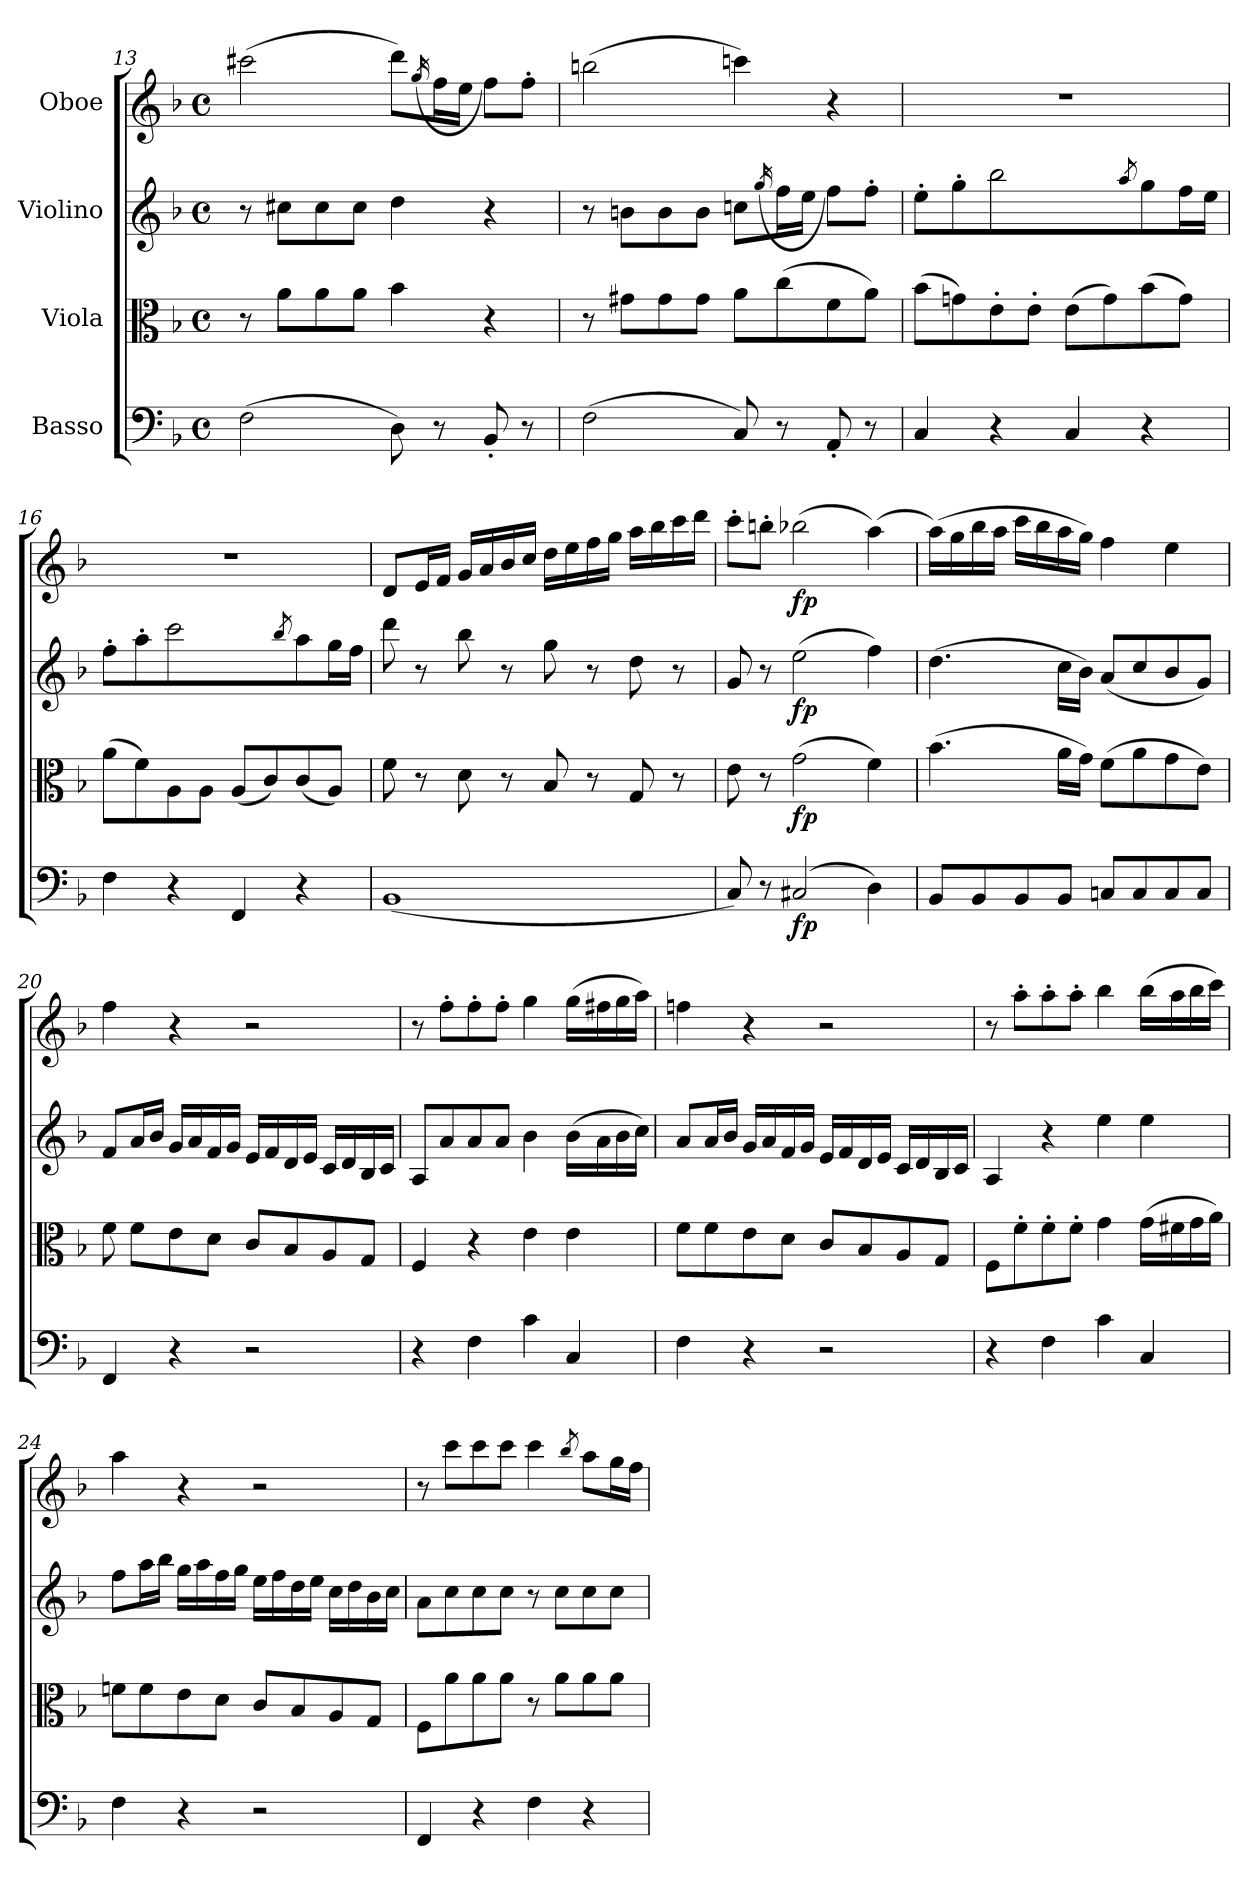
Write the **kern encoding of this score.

**kern	**dynam	**kern	**dynam	**kern	**dynam	**kern	**dynam
*part4	*part4	*part3	*part3	*part2	*part2	*part1	*part1
*staff4	*staff4	*staff3	*staff3	*staff2	*staff2	*staff1	*staff1
*I"Basso	*	*I"Viola	*	*I"Violino	*	*I"Oboe	*
*clefF4	*	*clefC3	*	*clefG2	*	*clefG2	*
*k[b-]	*	*k[b-]	*	*k[b-]	*	*k[b-]	*
*F:	*	*F:	*	*F:	*	*F:	*
*M4/4	*	*M4/4	*	*M4/4	*	*M4/4	*
*met(c)	*	*met(c)	*	*met(c)	*	*met(c)	*
=13	=13	=13	=13	=13	=13	=13	=13
(2Fi\	.	8r	.	8r	.	(2ccc#Xi\	.
.	.	8ai\L	.	8cc#Xi\L	.	.	.
.	.	8ai\	.	8cc#i\	.	.	.
.	.	8ai\J	.	8cc#i\J	.	.	.
8Di\L)	.	4b-i\	.	4ddi\	.	8dddi\L)	.
.	.	.	.	.	.	(16qggi/	.
8r	.	.	.	.	.	16ffi\	.
.	.	.	.	.	.	16eei\J	.
8BB-'i/L	.	4r	.	4r	.	8ffi\L)	.
8r	.	.	.	.	.	8ff'i\J	.
=14	=14	=14	=14	=14	=14	=14	=14
(2Fi\	.	8r	.	8r	.	(2bbni\	.
.	.	8g#Xi\L	.	8bni\L	.	.	.
.	.	8g#i\	.	8bi\	.	.	.
.	.	8g#i\J	.	8bi\J	.	.	.
8Ci/L)	.	8ai\L	.	8ccni\L	.	4cccni\)	.
.	.	.	.	(16qggi/	.	.	.
8r	.	(8cci\	.	16ffi\	.	.	.
.	.	.	.	16eei\J	.	.	.
8AA'i/L	.	8fi\	.	8ffi\L)	.	4r	.
8r	.	8ai\J)	.	8ff'i\J	.	.	.
=15	=15	=15	=15	=15	=15	=15	=15
4Ci/	.	(8b-i\L	.	8ee'i\L	.	1r	.
.	.	8gni\)	.	8gg'i\J	.	.	.
4r	.	8e'i\	.	2bb-i\	.	.	.
.	.	8e'i\J	.	.	.	.	.
4Ci/	.	(8ei\L	.	.	.	.	.
.	.	8gi\)	.	.	.	.	.
.	.	.	.	8qaai/L	.	.	.
4r	.	(8b-i\	.	8ggi\	.	.	.
.	.	8gi\J)	.	16ffi\	.	.	.
.	.	.	.	16eei\J	.	.	.
=16	=16	=16	=16	=16	=16	=16	=16
4Fi\	.	(8ai\L	.	8ff'i\L	.	1r	.
.	.	8fi\)	.	8aa'i\J	.	.	.
4r	.	8Ai\	.	2ccci\	.	.	.
.	.	8Ai\J	.	.	.	.	.
4FFi/	.	(8Ai/L	.	.	.	.	.
.	.	8ci/)	.	.	.	.	.
.	.	.	.	8qbb-i/L	.	.	.
4r	.	(8ci/	.	8aai\	.	.	.
.	.	8Ai/J)	.	16ggi\	.	.	.
.	.	.	.	16ffi\J	.	.	.
!!LO:LB:g=z
=17	=17	=17	=17	=17	=17	=17	=17
(1BB-i/	.	8fi\L	.	8dddi\L	.	8di/L	.
.	.	8r	.	8r	.	16ei/	.
.	.	.	.	.	.	16fi/J	.
.	.	8di\L	.	8bb-i\L	.	16gi/L	.
.	.	.	.	.	.	16ai/	.
.	.	8r	.	8r	.	16b-i/	.
.	.	.	.	.	.	16cci/J	.
.	.	8B-i/L	.	8ggi\L	.	16ddi\L	.
.	.	.	.	.	.	16eei\	.
.	.	8r	.	8r	.	16ffi\	.
.	.	.	.	.	.	16ggi\J	.
.	.	8Gi/L	.	8ddi\L	.	16aai\L	.
.	.	.	.	.	.	16bb-i\	.
.	.	8r	.	8r	.	16ccci\	.
.	.	.	.	.	.	16dddi\J	.
=18	=18	=18	=18	=18	=18	=18	=18
8Ci/L)	.	8ei\L	.	8gi/L	.	8ccc'i\L	.
8r	.	8r	.	8r	.	8bbn'i\J	.
(2C#Xi/	fp	(2gi\	fp	(2eei\	fp	(2bb-Xi\	fp
4Di\)	.	4fi\)	.	4ffi\)	.	(4aai\)	.
=19	=19	=19	=19	=19	=19	=19	=19
8BB-i/L	.	(4.b-i\	.	(4.ddi\	.	(16aai\L)	.
.	.	.	.	.	.	16ggi\	.
8BB-i/	.	.	.	.	.	16bb-i\	.
.	.	.	.	.	.	16aai\J	.
8BB-i/	.	.	.	.	.	16ccci\L	.
.	.	.	.	.	.	16bb-i\	.
8BB-i/J	.	16ai\L	.	16cci\L	.	16aai\	.
.	.	16gi\J)	.	16b-i\J)	.	16ggi\J)	.
8Cni/L	.	(8fi\L	.	(8ai/L	.	4ffi\	.
8Ci/	.	8ai\	.	8cci/	.	.	.
8Ci/	.	8gi\	.	8b-i/	.	4eei\	.
8Ci/J	.	8ei\J)	.	8gi/J)	.	.	.
=20	=20	=20	=20	=20	=20	=20	=20
4FFi/	.	8fi\	.	8fi/L	.	4ffi\	.
.	.	8fi\L	.	16ai/	.	.	.
.	.	.	.	16b-i/J	.	.	.
4r	.	8ei\	.	16gi/L	.	4r	.
.	.	.	.	16ai/	.	.	.
.	.	8di\J	.	16fi/	.	.	.
.	.	.	.	16gi/J	.	.	.
2r	.	8ci/L	.	16ei/L	.	2r	.
.	.	.	.	16fi/	.	.	.
.	.	8B-i/	.	16di/	.	.	.
.	.	.	.	16ei/J	.	.	.
.	.	8Ai/	.	16ci/L	.	.	.
.	.	.	.	16di/	.	.	.
.	.	8Gi/J	.	16B-i/	.	.	.
.	.	.	.	16ci/J	.	.	.
=21	=21	=21	=21	=21	=21	=21	=21
4r	.	4Fi/	.	8Ai/L	.	8r	.
.	.	.	.	8ai/	.	8ff'i\L	.
4Fi\	.	4r	.	8ai/	.	8ff'i\	.
.	.	.	.	8ai/J	.	8ff'i\J	.
4ci\	.	4ei\	.	4b-i\	.	4ggi\	.
4Ci/	.	4ei\	.	(16b-i\L	.	(16ggi\L	.
.	.	.	.	16ai\	.	16ff#Xi\	.
.	.	.	.	16b-i\	.	16ggi\	.
.	.	.	.	16cci\J)	.	16aai\J)	.
!!LO:LB:g=z
=22	=22	=22	=22	=22	=22	=22	=22
4Fi\	.	8fi\L	.	8ai/L	.	4ffni\	.
.	.	8fi\	.	16ai/	.	.	.
.	.	.	.	16b-i/J	.	.	.
4r	.	8ei\	.	16gi/L	.	4r	.
.	.	.	.	16ai/	.	.	.
.	.	8di\J	.	16fi/	.	.	.
.	.	.	.	16gi/J	.	.	.
2r	.	8ci/L	.	16ei/L	.	2r	.
.	.	.	.	16fi/	.	.	.
.	.	8B-i/	.	16di/	.	.	.
.	.	.	.	16ei/J	.	.	.
.	.	8Ai/	.	16ci/L	.	.	.
.	.	.	.	16di/	.	.	.
.	.	8Gi/J	.	16B-i/	.	.	.
.	.	.	.	16ci/J	.	.	.
=23	=23	=23	=23	=23	=23	=23	=23
4r	.	8Fi\L	.	4Ai/	.	8r	.
.	.	8f'i\	.	.	.	8aa'i\L	.
4Fi\	.	8f'i\	.	4r	.	8aa'i\	.
.	.	8f'i\J	.	.	.	8aa'i\J	.
4ci\	.	4gi\	.	4eei\	.	4bb-i\	.
4Ci/	.	(16gi\L	.	4eei\	.	(16bb-i\L	.
.	.	16f#Xi\	.	.	.	16aai\	.
.	.	16gi\	.	.	.	16bb-i\	.
.	.	16ai\J)	.	.	.	16ccci\J)	.
=24	=24	=24	=24	=24	=24	=24	=24
4Fi\	.	8fni\L	.	8ffi\L	.	4aai\	.
.	.	8fi\	.	16aai\	.	.	.
.	.	.	.	16bb-i\J	.	.	.
4r	.	8ei\	.	16ggi\L	.	4r	.
.	.	.	.	16aai\	.	.	.
.	.	8di\J	.	16ffi\	.	.	.
.	.	.	.	16ggi\J	.	.	.
2r	.	8ci/L	.	16eei\L	.	2r	.
.	.	.	.	16ffi\	.	.	.
.	.	8B-i/	.	16ddi\	.	.	.
.	.	.	.	16eei\J	.	.	.
.	.	8Ai/	.	16cci\L	.	.	.
.	.	.	.	16ddi\	.	.	.
.	.	8Gi/J	.	16b-i\	.	.	.
.	.	.	.	16cci\J	.	.	.
=25	=25	=25	=25	=25	=25	=25	=25
4FFi/	.	8Fi\L	.	8ai\L	.	8r	.
.	.	8ai\	.	8cci\	.	8ccci\L	.
4r	.	8ai\	.	8cci\	.	8ccci\	.
.	.	8ai\J	.	8cci\J	.	8ccci\J	.
4Fi\	.	8r	.	8r	.	4ccci\	.
.	.	8ai\L	.	8cci\L	.	.	.
.	.	.	.	.	.	8qbb-i/L	.
4r	.	8ai\	.	8cci\	.	8aai\L	.
.	.	8ai\J	.	8cci\J	.	16ggi\	.
.	.	.	.	.	.	16ffi\J	.
=	=	=	=	=	=	=	=
*-	*-	*-	*-	*-	*-	*-	*-
